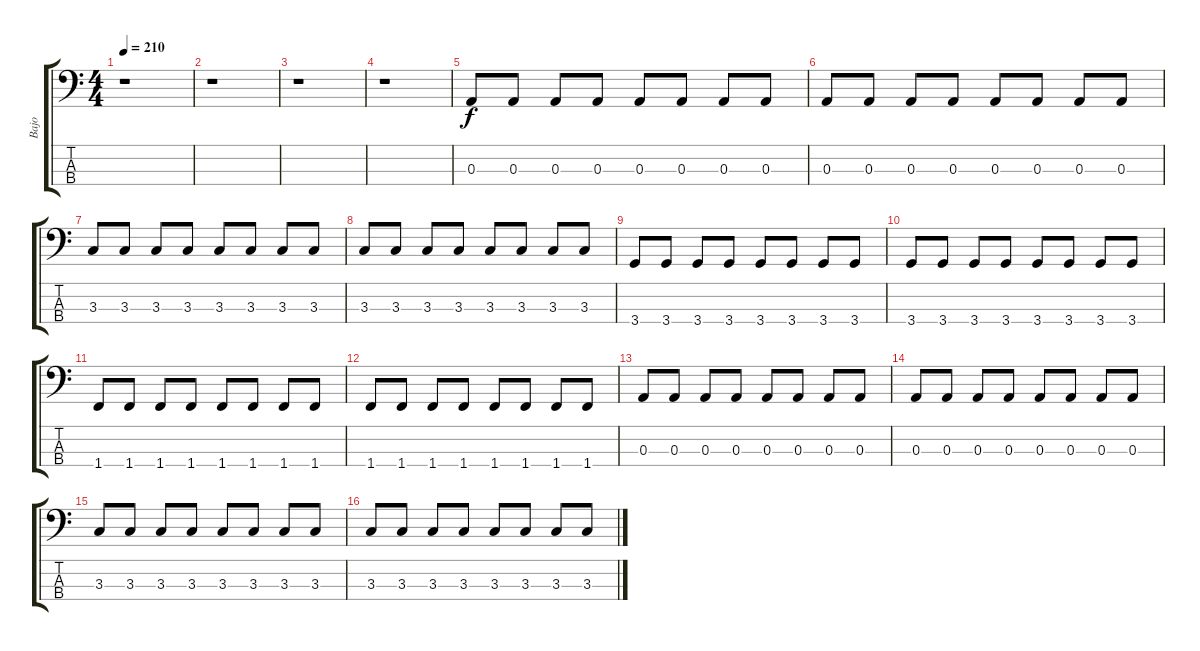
\track ("Bajo" "Bajo") {instrument electricbassfinger}
\staff {score tabs}
\tuning (G2 D2 A1 E1) {hide}
\ts (4 4)
\tempo 210
\clef f4
\ks c
r.1{dy f instrument electricbassfinger} |
r.1 |
r.1 |
r.1 |
0.3.8 0.3.8 0.3.8 0.3.8 0.3.8 0.3.8 0.3.8 0.3.8 |
0.3.8 0.3.8 0.3.8 0.3.8 0.3.8 0.3.8 0.3.8 0.3.8 |
3.3.8 3.3.8 3.3.8 3.3.8 3.3.8 3.3.8 3.3.8 3.3.8 |
3.3.8 3.3.8 3.3.8 3.3.8 3.3.8 3.3.8 3.3.8 3.3.8 |
3.4.8 3.4.8 3.4.8 3.4.8 3.4.8 3.4.8 3.4.8 3.4.8 |
3.4.8 3.4.8 3.4.8 3.4.8 3.4.8 3.4.8 3.4.8 3.4.8 |
1.4.8 1.4.8 1.4.8 1.4.8 1.4.8 1.4.8 1.4.8 1.4.8 |
1.4.8 1.4.8 1.4.8 1.4.8 1.4.8 1.4.8 1.4.8 1.4.8 |
0.3.8 0.3.8 0.3.8 0.3.8 0.3.8 0.3.8 0.3.8 0.3.8 |
0.3.8 0.3.8 0.3.8 0.3.8 0.3.8 0.3.8 0.3.8 0.3.8 |
3.3.8 3.3.8 3.3.8 3.3.8 3.3.8 3.3.8 3.3.8 3.3.8 |
3.3.8 3.3.8 3.3.8 3.3.8 3.3.8 3.3.8 3.3.8 3.3.8
